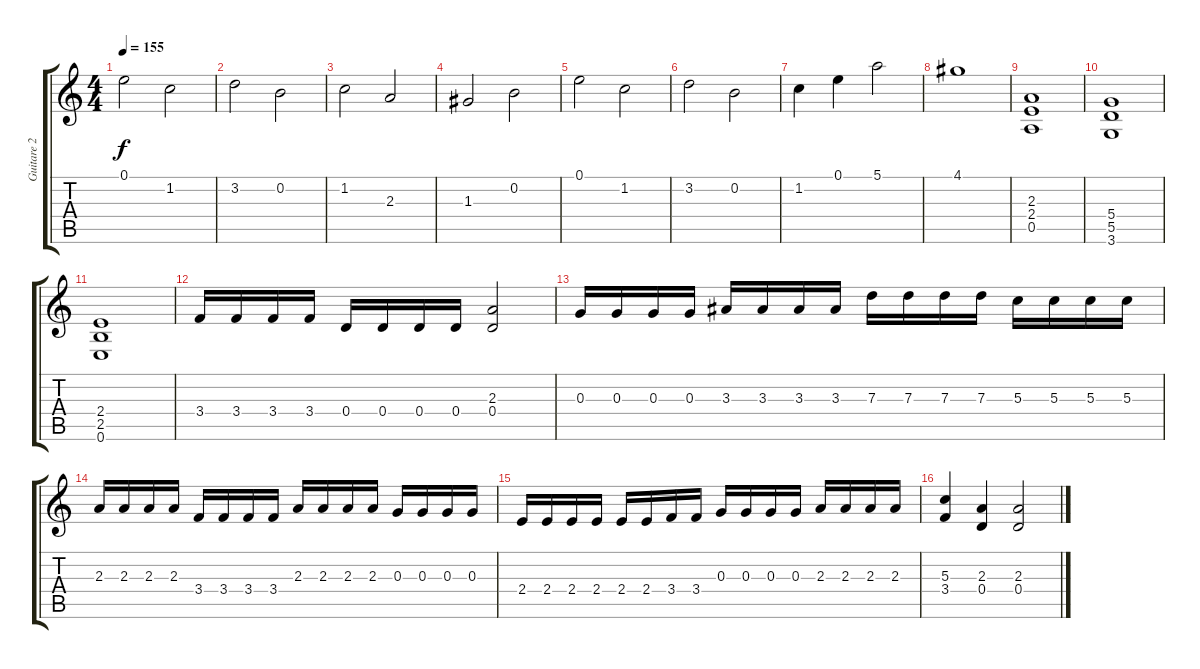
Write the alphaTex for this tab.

\track ("Guitare 2" "Guitare 2") {instrument distortionguitar}
\staff {score tabs}
\tuning (E4 B3 G3 D3 A2 E2) {hide}
\ts (4 4)
\tempo 155
\clef g2
\ks c
0.1.2{dy f} 1.2.2 |
3.2.2 0.2.2 |
1.2.2 2.3.2 |
1.3.2 0.2.2 |
0.1.2 1.2.2 |
3.2.2 0.2.2 |
1.2.4 0.1.4 5.1.2 |
4.1.1 |
(2.3 2.4 0.5).1 |
(5.4 5.5 3.6).1 |
(2.4 2.5 0.6).1 |
3.4.16 3.4.16 3.4.16 3.4.16 0.4.16 0.4.16 0.4.16 0.4.16 (2.3 0.4).2 |
0.3.16 0.3.16 0.3.16 0.3.16 3.3.16 3.3.16 3.3.16 3.3.16 7.3.16 7.3.16 7.3.16 7.3.16 5.3.16 5.3.16 5.3.16 5.3.16 |
2.3.16 2.3.16 2.3.16 2.3.16 3.4.16 3.4.16 3.4.16 3.4.16 2.3.16 2.3.16 2.3.16 2.3.16 0.3.16 0.3.16 0.3.16 0.3.16 |
2.4.16 2.4.16 2.4.16 2.4.16 2.4.16 2.4.16 3.4.16 3.4.16 0.3.16 0.3.16 0.3.16 0.3.16 2.3.16 2.3.16 2.3.16 2.3.16 |
(5.3 3.4).4 (2.3 0.4).4 (2.3 0.4).2
